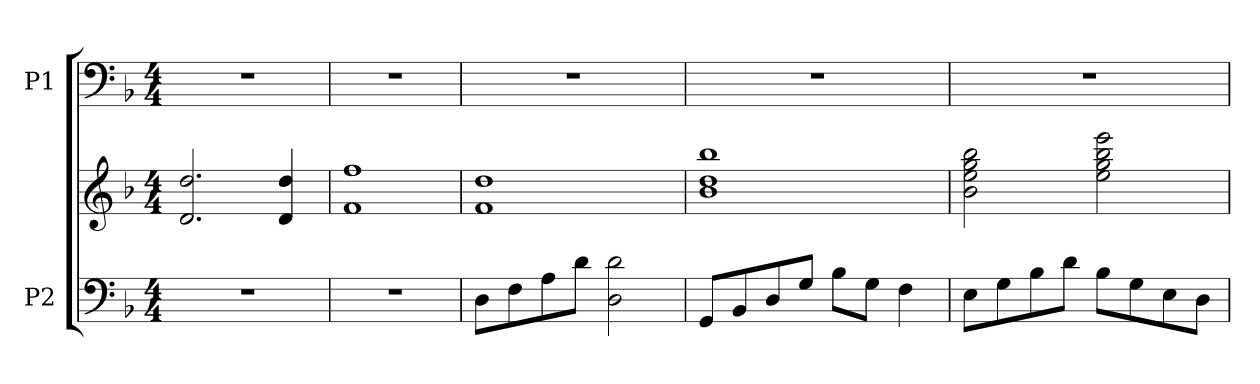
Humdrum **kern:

**kern	**kern	**kern
*part2	*part2	*part1
*staff3	*staff2	*staff1
*I"P2	*	*I"P1
!!LO:PB:g=z
*clefF4	*clefG2	*clefF4
*k[b-]	*k[b-]	*k[b-]
*d:	*d:	*d:
*M4/4	*M4/4	*M4/4
*MM60	*MM60	*MM60
=1	=1	=1
1r	2.di/ 2.ddi	1r
.	4di/ 4ddi	.
=2	=2	=2
1r	1fi 1ffi	1r
=3	=3	=3
8Di\L	1fi 1ddi	1r
8Fi\	.	.
8Ai\	.	.
8di\J	.	.
2Di\ 2di	.	.
=4	=4	=4
8GGi/L	1b-i 1ddi 1bb-i	1r
8BB-i/	.	.
8Di/	.	.
8Gi/J	.	.
8B-i\L	.	.
8Gi\J	.	.
4Fi\	.	.
=5	=5	=5
8Ei\L	2b-i\ 2eei 2ggi 2bb-i	1r
8Gi\	.	.
8B-i\	.	.
8di\J	.	.
8B-i\L	2eei\ 2ggi 2bb-i 2eeei	.
8Gi\	.	.
8Ei\	.	.
8Di\J	.	.
=	=	=
*-	*-	*-
